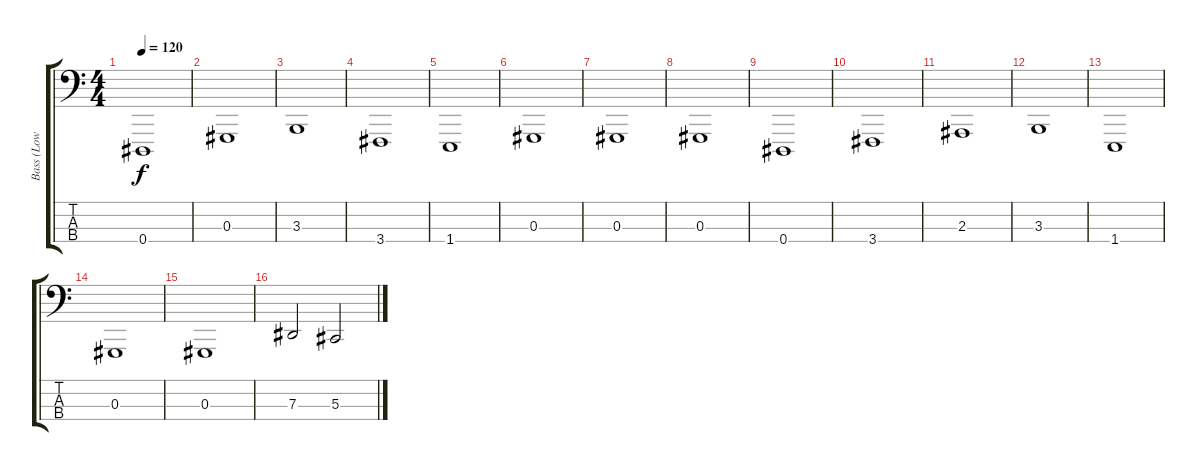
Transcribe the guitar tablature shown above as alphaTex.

\track ("Bass (Low Strings)" "Bass (Low ") {instrument synthstrings1}
\staff {score tabs}
\tuning (Gb2 Db2 Ab1 Eb1) {hide}
\ts (4 4)
\tempo 120
\clef f4
\ks c
0.4.1{dy f} |
0.3.1 |
3.3.1 |
3.4.1 |
1.4.1 |
0.3.1 |
0.3.1 |
0.3.1 |
0.4.1 |
3.4.1 |
2.3.1 |
3.3.1 |
1.4.1 |
0.3.1 |
0.3.1 |
7.3.2 5.3.2
